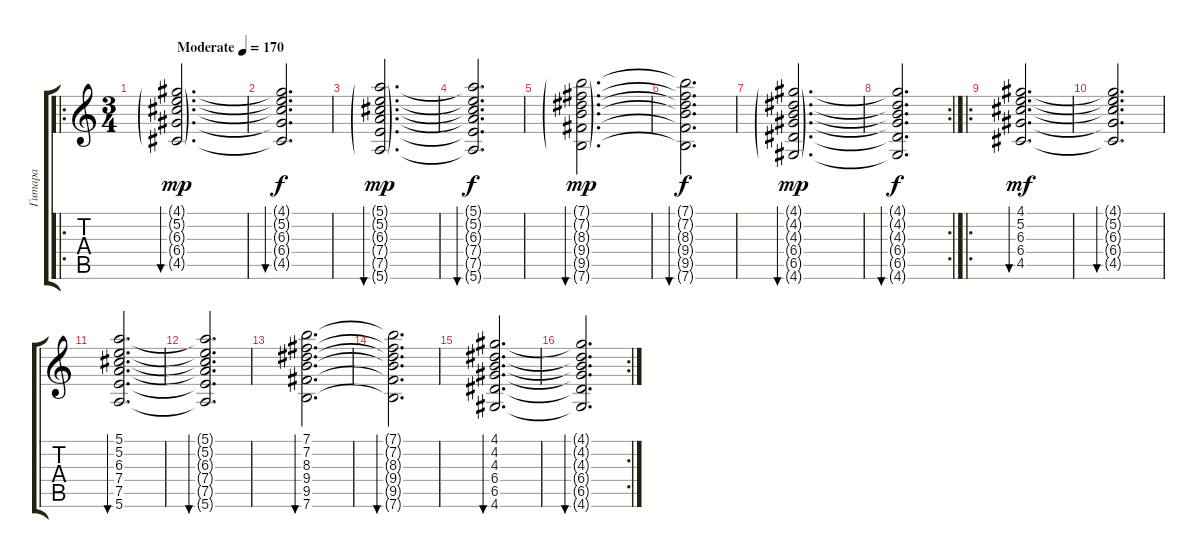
\track ("Гитара" "Гитара") {instrument distortionguitar}
\staff {score tabs}
\tuning (E4 B3 G3 D3 A2 E2) {hide}
\ro
\ts (3 4)
\tempo (170 "Moderate")
\clef g2
\ks c
(4.1{g} 5.2{g} 6.3{g} 6.4{g} 4.5{g}).2{d bu 480 dy mp instrument distortionguitar} |
(4.1{t} 5.2{t} 6.3{t} 6.4{t} 4.5{t}).2{d bu 480 dy f} |
(5.1{g} 5.2{g} 6.3{g} 7.4{g} 7.5{g} 5.6{g}).2{d bu 480 dy mp} |
(5.1{t} 5.2{t} 6.3{t} 7.4{t} 7.5{t} 5.6{t}).2{d bu 480 dy f} |
(7.1{g} 7.2{g} 8.3{g} 9.4{g} 9.5{g} 7.6{g}).2{d bu 480 dy mp} |
(7.1{t} 7.2{t} 8.3{t} 9.4{t} 9.5{t} 7.6{t}).2{d bu 480 dy f} |
(4.1{g} 4.2{g} 4.3{g} 6.4{g} 6.5{g} 4.6{g}).2{d bu 480 dy mp} |
\rc 2
(4.1{t} 4.2{t} 4.3{t} 6.4{t} 6.5{t} 4.6{t}).2{d bu 480 dy f} |
\ro
(4.1 5.2 6.3 6.4 4.5).2{d bu 480 dy mf} |
(4.1{t} 5.2{t} 6.3{t} 6.4{t} 4.5{t}).2{d bu 480} |
(5.1 5.2 6.3 7.4 7.5 5.6).2{d bu 480} |
(5.1{t} 5.2{t} 6.3{t} 7.4{t} 7.5{t} 5.6{t}).2{d bu 480} |
(7.1 7.2 8.3 9.4 9.5 7.6).2{d bu 480} |
(7.1{t} 7.2{t} 8.3{t} 9.4{t} 9.5{t} 7.6{t}).2{d bu 480} |
(4.1 4.2 4.3 6.4 6.5 4.6).2{d bu 480} |
\rc 2
(4.1{t} 4.2{t} 4.3{t} 6.4{t} 6.5{t} 4.6{t}).2{d bu 480}
